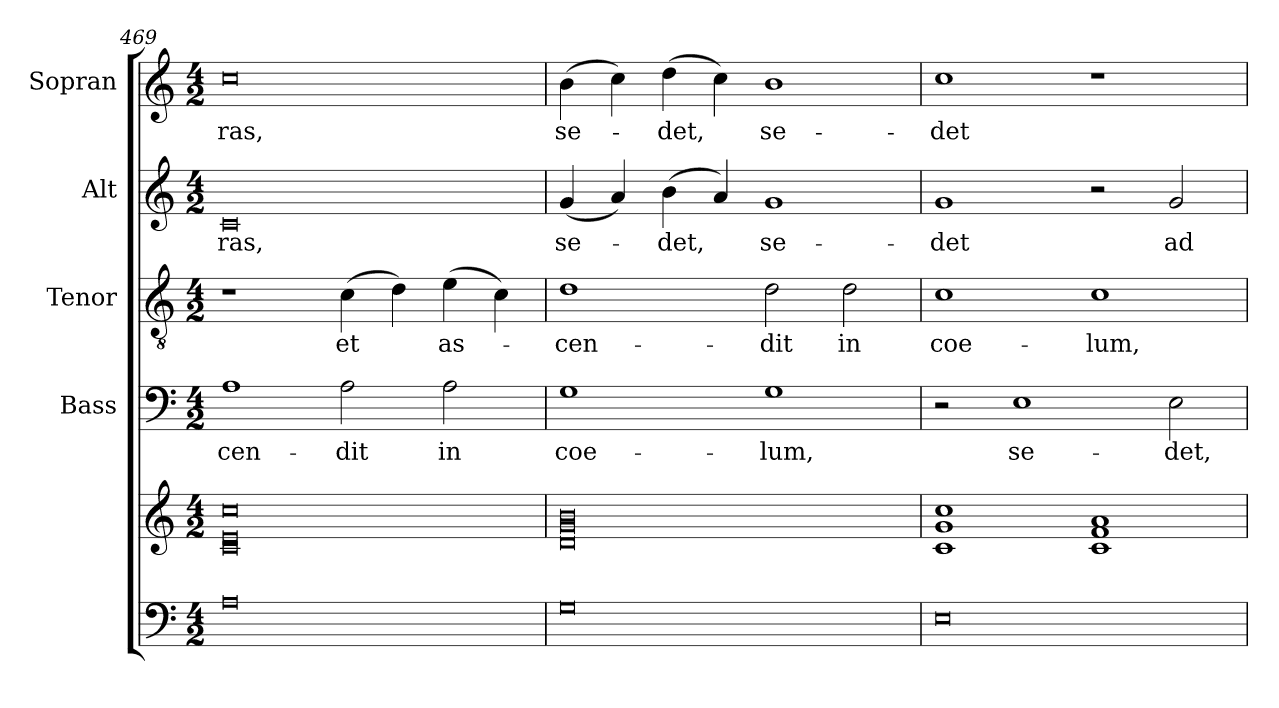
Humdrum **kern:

**kern	**kern	**kern	**text	**kern	**text	**kern	**text	**kern	**text
*part5	*part5	*part4	*part4	*part3	*part3	*part2	*part2	*part1	*part1
*staff6	*staff5	*staff4	*staff4	*staff3	*staff3	*staff2	*staff2	*staff1	*staff1
*	*	*I"Bass	*	*I"Tenor	*	*I"Alt	*	*I"Sopran	*
*	*	*I'B.	*	*I'T.	*	*I'A.	*	*I'S.	*
!!LO:PB:g=z
*clefF4	*clefG2	*clefF4	*	*clefGv2	*	*clefG2	*	*clefG2	*
*k[]	*k[]	*k[]	*	*k[]	*	*k[]	*	*k[]	*
*C:	*C:	*C:	*	*C:	*	*C:	*	*C:	*
*M4/2	*M4/2	*M4/2	*	*M4/2	*	*M4/2	*	*M4/2	*
=469	=469	=469	=469	=469	=469	=469	=469	=469	=469
!	!	!	!LO:LY:b	!	!	!	!LO:LY:b	!	!LO:LY:b
0A	0c 0e 0cc	1A	-cen-	1r	.	0c	-ras,	0cc	-ras,
!	!	!	!LO:LY:b	!	!LO:LY:b	!	!	!	!
.	.	2A\	-dit	(>4c\	et	.	.	.	.
.	.	.	.	4d\)	.	.	.	.	.
!	!	!	!LO:LY:b	!	!LO:LY:b	!	!	!	!
.	.	2A\	in	(>4e\	as-	.	.	.	.
.	.	.	.	4c\)	.	.	.	.	.
=470	=470	=470	=470	=470	=470	=470	=470	=470	=470
!	!	!	!LO:LY:b	!	!LO:LY:b	!	!LO:LY:b	!	!LO:LY:b
0G	0d 0g 0b	1G	coe-	1d	-cen-	(<4g/	se-	(>4b\	se-
.	.	.	.	.	.	4a/)	.	4cc\)	.
!	!	!	!	!	!	!	!LO:LY:b	!	!LO:LY:b
.	.	.	.	.	.	(>4b\	-det,	(>4dd\	-det,
.	.	.	.	.	.	4a/)	.	4cc\)	.
!	!	!	!LO:LY:b	!	!LO:LY:b	!	!LO:LY:b	!	!LO:LY:b
.	.	1G	-lum,	2d\	-dit	1g	se-	1b	se-
!	!	!	!	!	!LO:LY:b	!	!	!	!
.	.	.	.	2d\	in	.	.	.	.
=471	=471	=471	=471	=471	=471	=471	=471	=471	=471
!	!	!	!	!	!LO:LY:b	!	!LO:LY:b	!	!LO:LY:b
0E	1c 1g 1cc	2r	.	1c	coe-	1g	-det	1cc	-det
!	!	!	!LO:LY:b	!	!	!	!	!	!
.	.	1E	se-	.	.	.	.	.	.
!	!	!	!	!	!LO:LY:b	!	!	!	!
.	1c 1f 1a	.	.	1c	-lum,	2r	.	1r	.
!	!	!	!LO:LY:b	!	!	!	!LO:LY:b	!	!
.	.	2E\	-det,	.	.	2g/	ad	.	.
=	=	=	=	=	=	=	=	=	=
*-	*-	*-	*-	*-	*-	*-	*-	*-	*-
